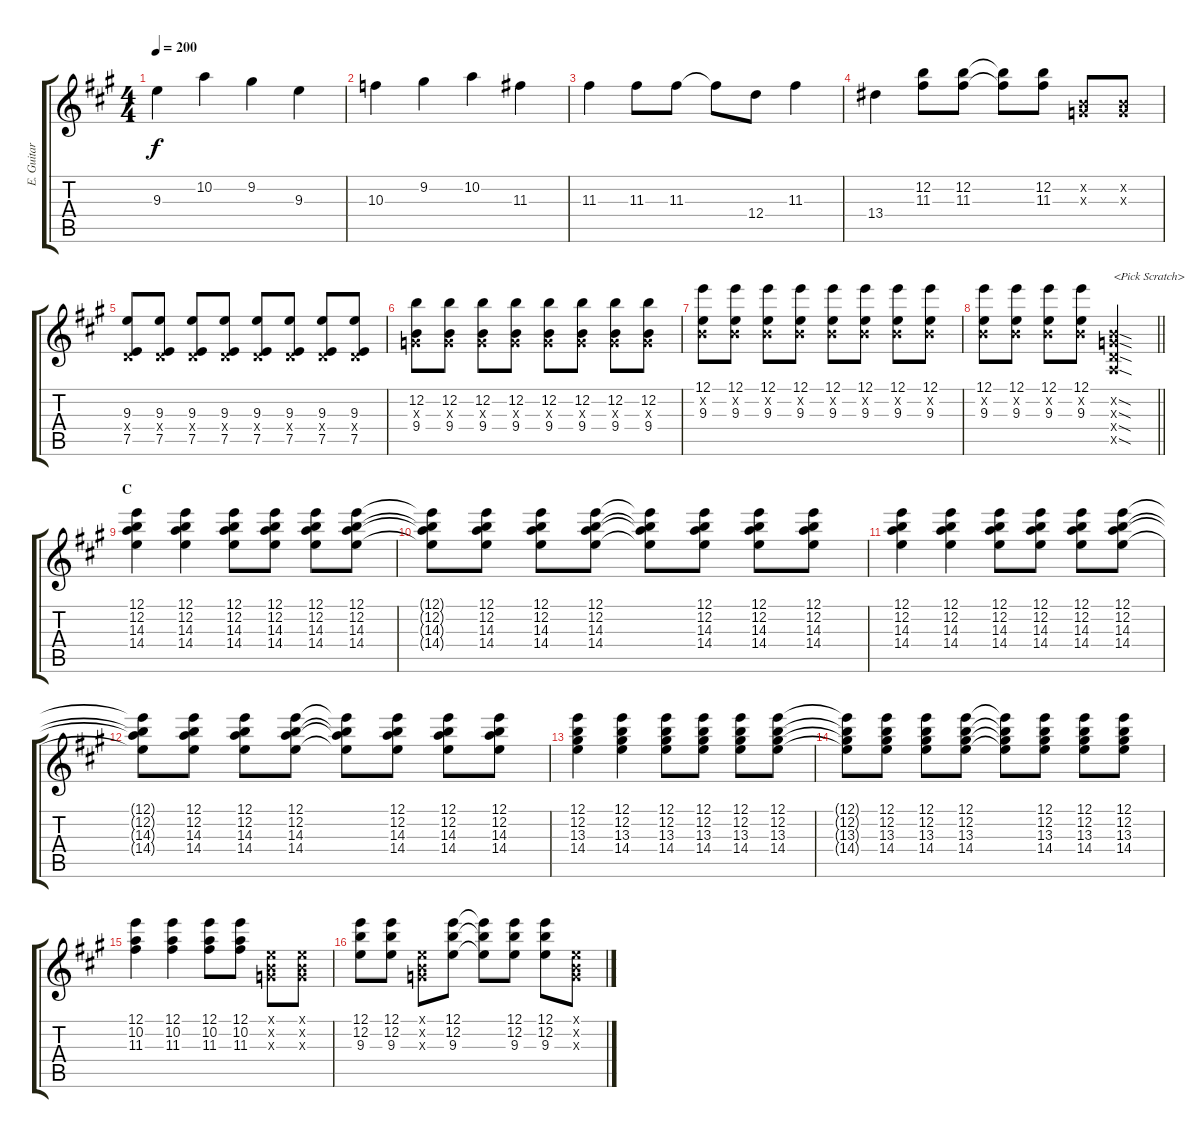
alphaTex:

\track ("E. Guitar I" "E. Guitar ") {instrument overdrivenguitar}
\staff {score tabs}
\tuning (E4 B3 G3 D3 A2 E2) {hide}
\ts (4 4)
\tempo 200
\clef g2
\ks a
9.3.4{dy f} 10.2.4 9.2.4 9.3.4 |
10.3.4 9.2.4 10.2.4 11.3.4 |
11.3.4 11.3.8 11.3.8 11.3{t}.8 12.4.8 11.3.4 |
13.4.4 (12.2 11.3).8 (12.2 11.3).8 (12.2{t} 11.3{t}).8 (12.2 11.3).8 (0.2{x} 0.3{x}).8 (0.2{x} 0.3{x}).8 |
(9.3 0.4{x} 7.5).8 (9.3 0.4{x} 7.5).8 (9.3 0.4{x} 7.5).8 (9.3 0.4{x} 7.5).8 (9.3 0.4{x} 7.5).8 (9.3 0.4{x} 7.5).8 (9.3 0.4{x} 7.5).8 (9.3 0.4{x} 7.5).8 |
(12.2 0.3{x} 9.4).8 (12.2 0.3{x} 9.4).8 (12.2 0.3{x} 9.4).8 (12.2 0.3{x} 9.4).8 (12.2 0.3{x} 9.4).8 (12.2 0.3{x} 9.4).8 (12.2 0.3{x} 9.4).8 (12.2 0.3{x} 9.4).8 |
(12.1 0.2{x} 9.3).8 (12.1 0.2{x} 9.3).8 (12.1 0.2{x} 9.3).8 (12.1 0.2{x} 9.3).8 (12.1 0.2{x} 9.3).8 (12.1 0.2{x} 9.3).8 (12.1 0.2{x} 9.3).8 (12.1 0.2{x} 9.3).8 |
\barLineRight lightlight
(12.1 0.2{x} 9.3).8 (12.1 0.2{x} 9.3).8 (12.1 0.2{x} 9.3).8 (12.1 0.2{x} 9.3).8 (0.2{sod x} 0.3{sod x} 0.4{sod x} 0.5{sod x}).2{txt "<Pick Scratch>"} |
\section ("" "C")
(12.1 12.2 14.3 14.4).4 (12.1 12.2 14.3 14.4).4 (12.1 12.2 14.3 14.4).8 (12.1 12.2 14.3 14.4).8 (12.1 12.2 14.3 14.4).8 (12.1 12.2 14.3 14.4).8 |
(12.1{t} 12.2{t} 14.3{t} 14.4{t}).8 (12.1 12.2 14.3 14.4).8 (12.1 12.2 14.3 14.4).8 (12.1 12.2 14.3 14.4).8 (12.1{t} 12.2{t} 14.3{t} 14.4{t}).8 (12.1 12.2 14.3 14.4).8 (12.1 12.2 14.3 14.4).8 (12.1 12.2 14.3 14.4).8 |
(12.1 12.2 14.3 14.4).4 (12.1 12.2 14.3 14.4).4 (12.1 12.2 14.3 14.4).8 (12.1 12.2 14.3 14.4).8 (12.1 12.2 14.3 14.4).8 (12.1 12.2 14.3 14.4).8 |
(12.1{t} 12.2{t} 14.3{t} 14.4{t}).8 (12.1 12.2 14.3 14.4).8 (12.1 12.2 14.3 14.4).8 (12.1 12.2 14.3 14.4).8 (12.1{t} 12.2{t} 14.3{t} 14.4{t}).8 (12.1 12.2 14.3 14.4).8 (12.1 12.2 14.3 14.4).8 (12.1 12.2 14.3 14.4).8 |
(12.1 12.2 13.3 14.4).4 (12.1 12.2 13.3 14.4).4 (12.1 12.2 13.3 14.4).8 (12.1 12.2 13.3 14.4).8 (12.1 12.2 13.3 14.4).8 (12.1 12.2 13.3 14.4).8 |
(12.1{t} 12.2{t} 13.3{t} 14.4{t}).8 (12.1 12.2 13.3 14.4).8 (12.1 12.2 13.3 14.4).8 (12.1 12.2 13.3 14.4).8 (12.1{t} 12.2{t} 13.3{t} 14.4{t}).8 (12.1 12.2 13.3 14.4).8 (12.1 12.2 13.3 14.4).8 (12.1 12.2 13.3 14.4).8 |
(12.1 10.2 11.3).4 (12.1 10.2 11.3).4 (12.1 10.2 11.3).8 (12.1 10.2 11.3).8 (0.1{x} 0.2{x} 0.3{x}).8 (0.1{x} 0.2{x} 0.3{x}).8 |
(12.1 12.2 9.3).8 (12.1 12.2 9.3).8 (0.1{x} 0.2{x} 0.3{x}).8 (12.1 12.2 9.3).8 (12.1{t} 12.2{t} 9.3{t}).8 (12.1 12.2 9.3).8 (12.1 12.2 9.3).8 (0.1{x} 0.2{x} 0.3{x}).8
